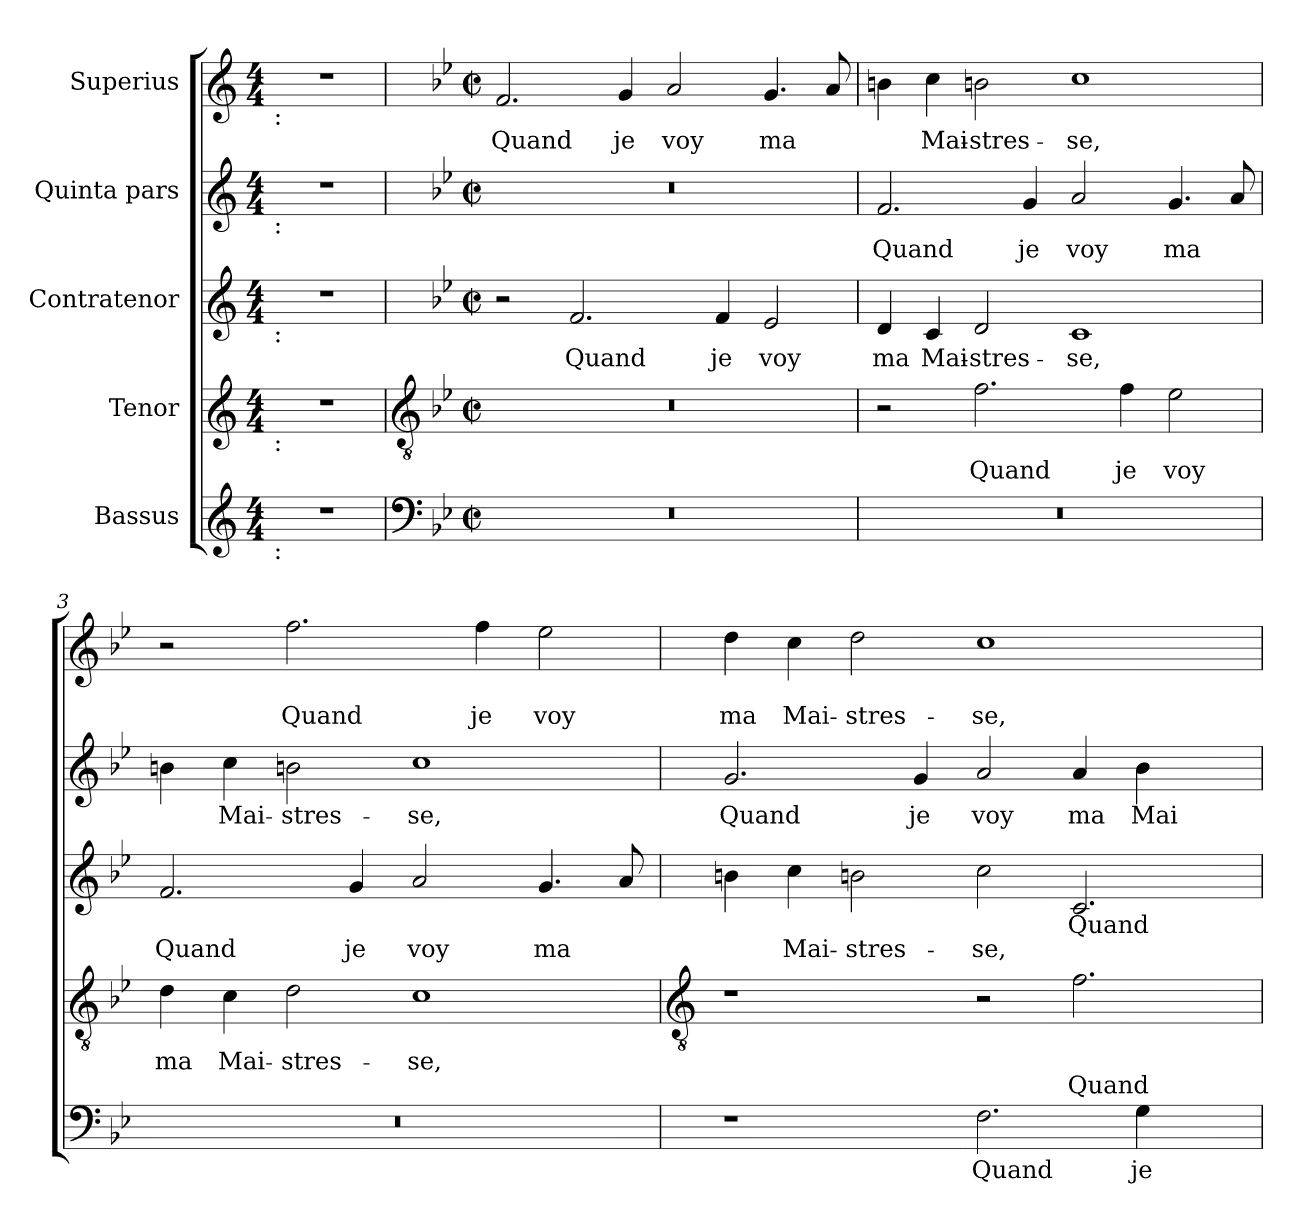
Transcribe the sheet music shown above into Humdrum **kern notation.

**kern	**text	**kern	**text	**text	**kern	**text	**text	**kern	**text	**kern	**text	**text
*part5	*part5	*part4	*part4	*part4	*part3	*part3	*part3	*part2	*part2	*part1	*part1	*part1
*staff5	*staff5	*staff4	*staff4	*staff4	*staff3	*staff3	*staff3	*staff2	*staff2	*staff1	*staff1	*staff1
*I"Bassus	*	*I"Tenor	*	*	*I"Contratenor	*	*	*I"Quinta pars	*	*I"Superius	*	*
*clefG2	*	*clefG2	*	*	*clefG2	*	*	*clefG2	*	*clefG2	*	*
*k[]	*	*k[]	*	*	*k[]	*	*	*k[]	*	*k[]	*	*
*C:	*	*C:	*	*	*C:	*	*	*C:	*	*C:	*	*
*M4/4	*	*M4/4	*	*	*M4/4	*	*	*M4/4	*	*M4/4	*	*
=	=	=	=	=	=	=	=	=	=	=	=	=
!	!	!	!	!	!	!	!	!	!	!LO:TX:b:t=&colon;	!	!
!	!	!	!	!	!	!	!	!LO:TX:b:t=&colon;	!	!	!	!
!	!	!	!	!	!LO:TX:b:t=&colon;	!	!	!	!	!	!	!
!	!	!LO:TX:b:t=&colon;	!	!	!	!	!	!	!	!	!	!
!LO:TX:b:t=&colon;	!	!	!	!	!	!	!	!	!	!	!	!
1r	.	1r	.	.	1r	.	.	1r	.	1r	.	.
!!LO:LB:g=z
=1	=1	=1	=1	=1	=1	=1	=1	=1	=1	=1	=1	=1
*clefF4	*	*clefGv2	*	*	*	*	*	*	*	*	*	*
*k[b-e-]	*	*k[b-e-]	*	*	*k[b-e-]	*	*	*k[b-e-]	*	*k[b-e-]	*	*
*B-:	*	*B-:	*	*	*B-:	*	*	*B-:	*	*B-:	*	*
*M4/2	*	*M4/2	*	*	*M4/2	*	*	*M4/2	*	*M4/2	*	*
*met(c|)	*	*met(c|)	*	*	*met(c|)	*	*	*met(c|)	*	*met(c|)	*	*
!	!	!	!	!	!	!	!	!	!	!	!LO:LY:b	!
0r	.	0r	.	.	2r	.	.	0r	.	2.f	Quand	.
!	!	!	!	!	!	!LO:LY:b	!	!	!	!	!	!
.	.	.	.	.	2.f	Quand	.	.	.	.	.	.
!	!	!	!	!	!	!	!	!	!	!	!LO:LY:b	!
.	.	.	.	.	.	.	.	.	.	4g	je	.
!	!	!	!	!	!	!	!	!	!	!	!LO:LY:b	!
.	.	.	.	.	.	.	.	.	.	2a	voy	.
!	!	!	!	!	!	!LO:LY:b	!	!	!	!	!	!
.	.	.	.	.	4f	je	.	.	.	.	.	.
!	!	!	!	!	!	!LO:LY:b	!	!	!	!	!LO:LY:b	!
.	.	.	.	.	2e-	voy	.	.	.	4.g	ma	.
.	.	.	.	.	.	.	.	.	.	8a	.	.
=2	=2	=2	=2	=2	=2	=2	=2	=2	=2	=2	=2	=2
!	!	!	!	!	!	!LO:LY:b	!	!	!LO:LY:b	!	!	!
0r	.	2r	.	.	4d	ma	.	2.f	Quand	4bn	.	.
!	!	!	!	!	!	!LO:LY:b	!	!	!	!	!LO:LY:b	!
.	.	.	.	.	4c	Mai-	.	.	.	4cc	Mai-	.
!	!	!	!LO:LY:b	!	!	!LO:LY:b	!	!	!	!	!LO:LY:b	!
.	.	2.f	Quand	.	2d	-stres-	.	.	.	2bn	-stres-	.
!	!	!	!	!	!	!	!	!	!LO:LY:b	!	!	!
.	.	.	.	.	.	.	.	4g	je	.	.	.
!	!	!	!	!	!	!LO:LY:b	!	!	!LO:LY:b	!	!LO:LY:b	!
.	.	.	.	.	1c	-se,	.	2a	voy	1cc	-se,	.
!	!	!	!LO:LY:b	!	!	!	!	!	!	!	!	!
.	.	4f	je	.	.	.	.	.	.	.	.	.
!	!	!	!LO:LY:b	!	!	!	!	!	!LO:LY:b	!	!	!
.	.	2e-	voy	.	.	.	.	4.g	ma	.	.	.
.	.	.	.	.	.	.	.	8a	.	.	.	.
=3	=3	=3	=3	=3	=3	=3	=3	=3	=3	=3	=3	=3
!	!	!	!LO:LY:b	!	!	!	!LO:LY:b	!	!	!	!	!
0r	.	4d	ma	.	2.f	.	Quand	4bn	.	2r	.	.
!	!	!	!LO:LY:b	!	!	!	!	!	!LO:LY:b	!	!	!
.	.	4c	Mai-	.	.	.	.	4cc	Mai-	.	.	.
!	!	!	!LO:LY:b	!	!	!	!	!	!LO:LY:b	!	!	!LO:LY:b
.	.	2d	-stres-	.	.	.	.	2bn	-stres-	2.ff	.	Quand
!	!	!	!	!	!	!	!LO:LY:b	!	!	!	!	!
.	.	.	.	.	4g	.	je	.	.	.	.	.
!	!	!	!LO:LY:b	!	!	!	!LO:LY:b	!	!LO:LY:b	!	!	!
.	.	1c	-se,	.	2a	.	voy	1cc	-se,	.	.	.
!	!	!	!	!	!	!	!	!	!	!	!	!LO:LY:b
.	.	.	.	.	.	.	.	.	.	4ff	.	je
!	!	!	!	!	!	!	!LO:LY:b	!	!	!	!	!LO:LY:b
.	.	.	.	.	4.g	.	ma	.	.	2ee-	.	voy
.	.	.	.	.	8a	.	.	.	.	.	.	.
!!LO:LB:g=z
=4	=4	=4	=4	=4	=4	=4	=4	=4	=4	=4	=4	=4
*	*	*clefGv2	*	*	*	*	*	*	*	*	*	*
!	!	!	!	!	!	!	!	!	!LO:LY:b	!	!	!LO:LY:b
1r	.	1r	.	.	4bn	.	.	2.g	Quand	4dd	.	ma
!	!	!	!	!	!	!	!LO:LY:b	!	!	!	!	!LO:LY:b
.	.	.	.	.	4cc	.	Mai-	.	.	4cc	.	Mai-
!	!	!	!	!	!	!	!LO:LY:b	!	!	!	!	!LO:LY:b
.	.	.	.	.	2bn	.	-stres-	.	.	2dd	.	-stres-
!	!	!	!	!	!	!	!	!	!LO:LY:b	!	!	!
.	.	.	.	.	.	.	.	4g	je	.	.	.
!	!LO:LY:b	!	!	!	!	!	!LO:LY:b	!	!LO:LY:b	!	!	!LO:LY:b
2.F	Quand	2r	.	.	2cc	.	-se,	2a	voy	1cc	.	-se,
!	!	!	!	!LO:LY:b	!	!LO:LY:b	!	!	!LO:LY:b	!	!	!
.	.	2.f	.	Quand	2.c	Quand	.	4a	ma	.	.	.
!	!LO:LY:b	!	!	!	!	!	!	!	!LO:LY:b	!	!	!
4G	je	.	.	.	.	.	.	4b-	Mai-	.	.	.
4ryy	.	.	.	.	.	.	.	4ryy	.	4ryy	.	.
=	=	=	=	=	=	=	=	=	=	=	=	=
*-	*-	*-	*-	*-	*-	*-	*-	*-	*-	*-	*-	*-
